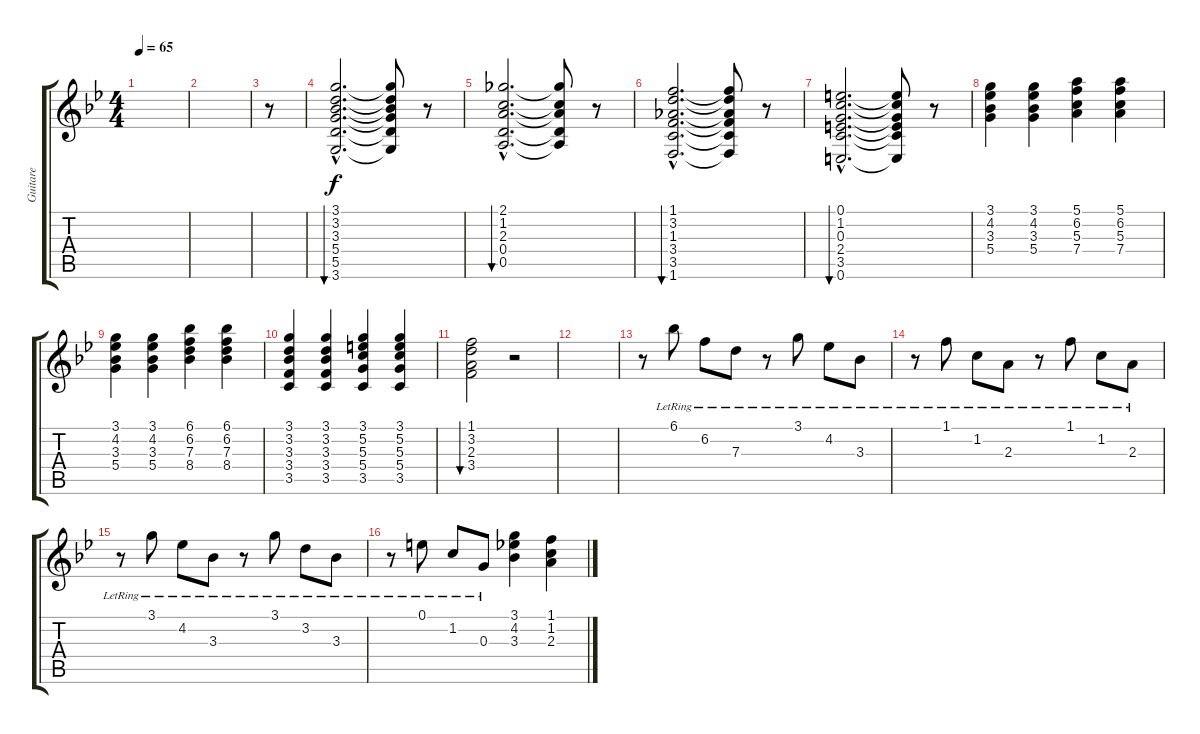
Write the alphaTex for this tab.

\track ("Guitare" "Guitare") {instrument acousticguitarsteel}
\staff {score tabs}
\tuning (E4 B3 G3 D3 A2 E2) {hide}
\ts (4 4)
\tempo 65
\clef g2
\ks bb
|
|
r.8{volume 10} |
(3.1{hac} 3.2{hac} 3.3{hac} 5.4{hac} 5.5{hac} 3.6{hac}).2{d bu 30 volume 0 instrument distortionguitar} (3.1{t} 3.2{t} 3.3{t} 5.4{t} 5.5{t} 3.6{t}).8 r.8{volume 10} |
(2.1{hac} 1.2{hac} 2.3{hac} 0.4{hac} 0.5{hac}).2{d bu 30 volume 0} (2.1{t} 1.2{t} 2.3{t} 0.4{t} 0.5{t}).8 r.8{volume 10} |
(1.1{hac} 3.2{hac} 1.3{hac} 3.4{hac} 3.5{hac} 1.6{hac}).2{d bu 30 volume 0} (1.1{t} 3.2{t} 1.3{t} 3.4{t} 3.5{t} 1.6{t}).8 r.8{volume 10} |
(0.1{hac} 1.2{hac} 0.3{hac} 2.4{hac} 3.5{hac} 0.6{hac}).2{d bu 30 volume 0} (0.1{t} 1.2{t} 0.3{t} 2.4{t} 3.5{t} 0.6{t}).8 r.8 |
(3.1 4.2 3.3 5.4).4{volume 8} (3.1 4.2 3.3 5.4).4 (5.1 6.2 5.3 7.4).4 (5.1 6.2 5.3 7.4).4 |
(3.1 4.2 3.3 5.4).4 (3.1 4.2 3.3 5.4).4 (6.1 6.2 7.3 8.4).4 (6.1 6.2 7.3 8.4).4 |
(3.1 3.2 3.3 3.4 3.5).4 (3.1 3.2 3.3 3.4 3.5).4 (3.1 5.2 5.3 5.4 3.5).4 (3.1 5.2 5.3 5.4 3.5).4 |
(1.1 3.2 2.3 3.4).2{bu 30} r.2 |
|
r.8{volume 13 instrument acousticguitarsteel} 6.1{lr}.8 6.2{lr}.8 7.3{lr}.8 r.8 3.1{lr}.8 4.2{lr}.8 3.3{lr}.8 |
r.8 1.1{lr}.8 1.2{lr}.8 2.3{lr}.8 r.8 1.1{lr}.8 1.2{lr}.8 2.3{lr}.8 |
r.8 3.1{lr}.8 4.2{lr}.8 3.3{lr}.8 r.8 3.1{lr}.8 3.2{lr}.8 3.3{lr}.8 |
r.8 0.1{lr}.8 1.2{lr}.8 0.3{lr}.8 (3.1 4.2 3.3).4 (1.1 1.2 2.3).4
